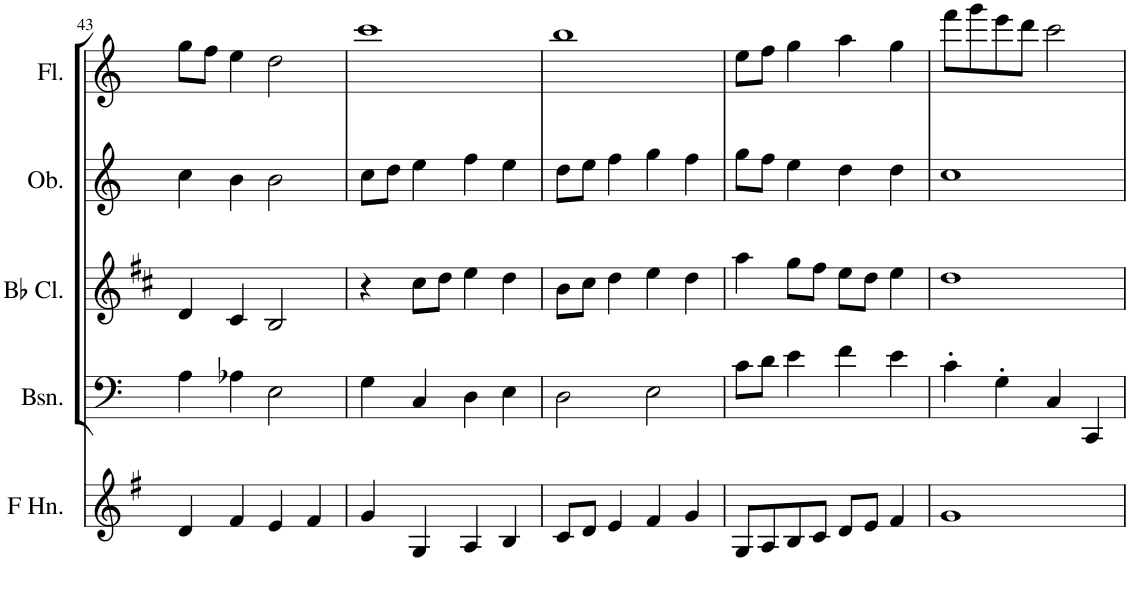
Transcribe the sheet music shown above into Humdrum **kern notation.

**kern	**kern	**kern	**kern	**kern
*part5	*part4	*part3	*part2	*part1
*staff5	*staff4	*staff3	*staff2	*staff1
*I"Horn in F	*I"Bassoon	*I"Bb Clarinet	*I"Oboe	*I"Flute
*	*I'Bsn.	*I'Bb Cl.	*I'Ob.	*I'Fl.
!!LO:PB:g=z
*clefG2	*clefF4	*clefG2	*clefG2	*clefG2
*Trd4c7	*	*Trd1c2	*	*
*k[f#]	*k[]	*k[f#c#]	*k[]	*k[]
*M4/4	*M4/4	*M4/4	*M4/4	*M4/4
=43	=43	=43	=43	=43
4d/	4A\	4d/	4cc\	8gg\L
.	.	.	.	8ff\J
4f#/	4A-X\	4c#/	4b\	4ee\
4e/	2E\	2B/	2b\	2dd\
4f#/	.	.	.	.
=44	=44	=44	=44	=44
4g/	4G\	4r	8cc\L	1ccc
.	.	.	8dd\J	.
4G/	4C/	8cc#\L	4ee\	.
.	.	8dd\J	.	.
4A/	4D\	4ee\	4ff\	.
4B/	4E\	4dd\	4ee\	.
=45	=45	=45	=45	=45
8c/L	2D\	8b\L	8dd\L	1bb
8d/J	.	8cc#\J	8ee\J	.
4e/	.	4dd\	4ff\	.
4f#/	2E\	4ee\	4gg\	.
4g/	.	4dd\	4ff\	.
=46	=46	=46	=46	=46
8G/L	8c\L	4aa\	8gg\L	8ee\L
8A/	8d\J	.	8ff\J	8ff\J
8B/	4e\	8gg\L	4ee\	4gg\
8c/J	.	8ff#\J	.	.
8d/L	4f\	8ee\L	4dd\	4aa\
8e/J	.	8dd\J	.	.
4f#/	4e\	4ee\	4dd\	4gg\
=47	=47	=47	=47	=47
1g	4c'\	1dd	1cc	8fff\L
.	.	.	.	8ggg\
.	4G'\	.	.	8eee\
.	.	.	.	8ddd\J
.	4C/	.	.	2ccc\
.	4CC/	.	.	.
=	=	=	=	=
*-	*-	*-	*-	*-
